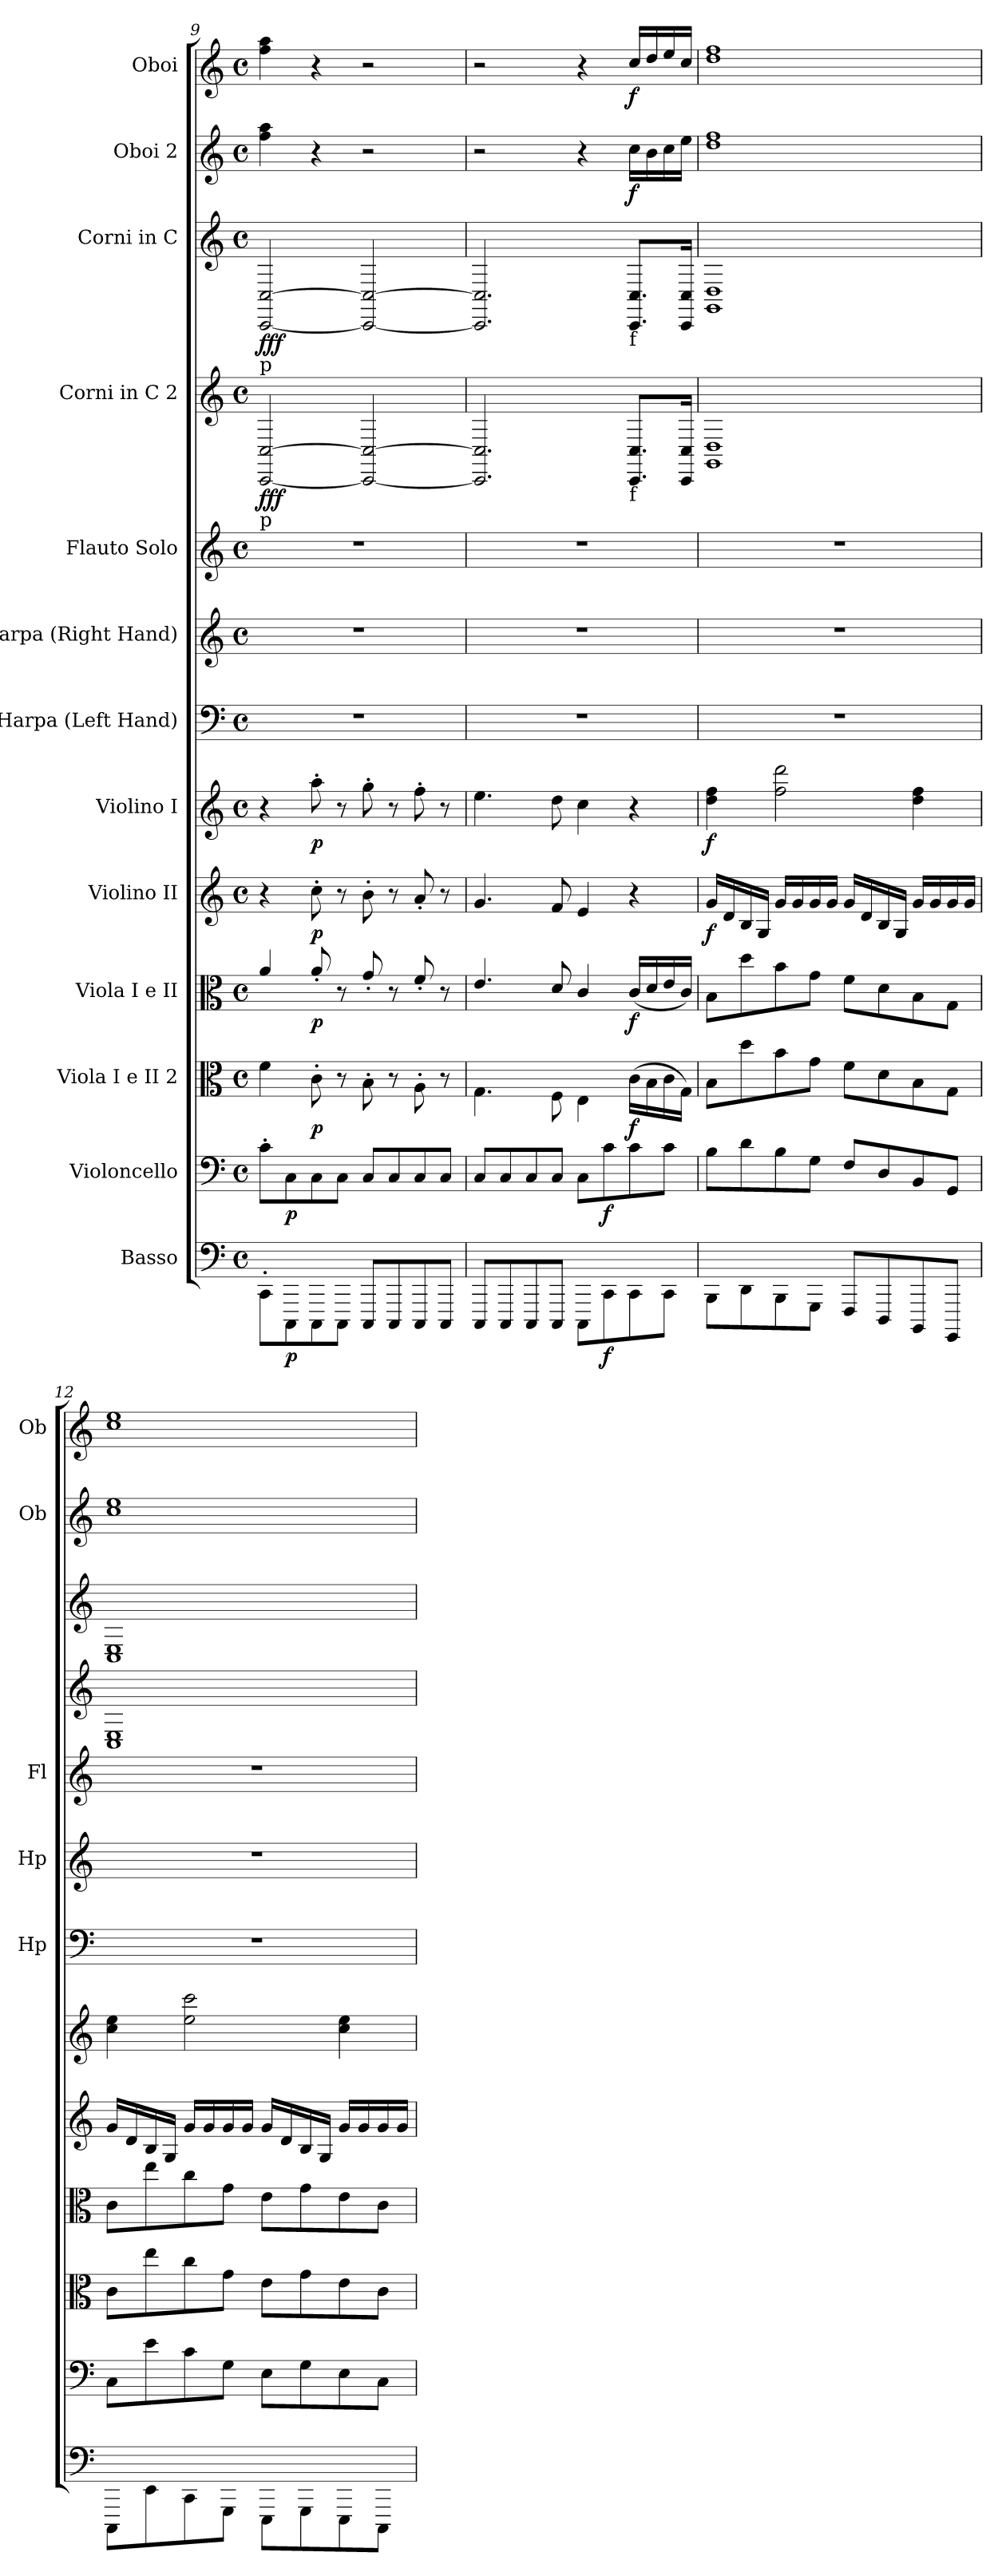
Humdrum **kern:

**kern	**dynam	**kern	**dynam	**kern	**dynam	**kern	**dynam	**kern	**dynam	**kern	**dynam	**kern	**kern	**kern	**kern	**dynam	**kern	**dynam	**kern	**dynam	**kern	**dynam
*part13	*part13	*part12	*part12	*part11	*part11	*part10	*part10	*part9	*part9	*part8	*part8	*part7	*part6	*part5	*part4	*part4	*part3	*part3	*part2	*part2	*part1	*part1
*staff13	*staff13	*staff12	*staff12	*staff11	*staff11	*staff10	*staff10	*staff9	*staff9	*staff8	*staff8	*staff7	*staff6	*staff5	*staff4	*staff4	*staff3	*staff3	*staff2	*staff2	*staff1	*staff1
*I"Basso	*	*I"Violoncello	*	*I"Viola I e II 2	*	*I"Viola I e II	*	*I"Violino II	*	*I"Violino I	*	*I"Harpa (Left Hand)	*I"Harpa (Right Hand)	*I"Flauto Solo	*I"Corni in C 2	*	*I"Corni in C	*	*I"Oboi 2	*	*I"Oboi	*
*	*	*	*	*	*	*	*	*	*	*	*	*I'Hp	*I'Hp	*I'Fl	*	*	*	*	*I'Ob	*	*I'Ob	*
!!LO:PB:g=z
*clefF4	*	*clefF4	*	*clefC3	*	*clefC3	*	*clefG2	*	*clefG2	*	*clefF4	*clefG2	*clefG2	*clefG2	*	*clefG2	*	*clefG2	*	*clefG2	*
*ITrd0c12	*	*	*	*	*	*	*	*	*	*	*	*	*	*	*ITrd0c12	*	*ITrd0c12	*	*	*	*	*
*k[]	*	*k[]	*	*k[]	*	*k[]	*	*k[]	*	*k[]	*	*k[]	*k[]	*k[]	*k[]	*	*k[]	*	*k[]	*	*k[]	*
*C:	*	*C:	*	*C:	*	*C:	*	*C:	*	*C:	*	*C:	*C:	*C:	*C:	*	*C:	*	*C:	*	*C:	*
*M4/4	*	*M4/4	*	*M4/4	*	*M4/4	*	*M4/4	*	*M4/4	*	*M4/4	*M4/4	*M4/4	*M4/4	*	*M4/4	*	*M4/4	*	*M4/4	*
*met(c)	*	*met(c)	*	*met(c)	*	*met(c)	*	*met(c)	*	*met(c)	*	*met(c)	*met(c)	*met(c)	*met(c)	*	*met(c)	*	*met(c)	*	*met(c)	*
=9	=9	=9	=9	=9	=9	=9	=9	=9	=9	=9	=9	=9	=9	=9	=9	=9	=9	=9	=9	=9	=9	=9
!	!	!	!	!	!	!	!	!	!	!	!	!	!	!	!	!	!LO:TX:b:t=p	!	!	!	!	!
!	!	!	!	!	!	!	!	!	!	!	!	!	!	!	!LO:TX:b:t=p	!	!	!	!	!	!	!
!	!	!	!	!	!	!	!	!	!	!	!	!	!	!	!	!LO:DY:b	!	!LO:DY:b	!	!	!	!
8CC'\L	.	8c'\L	.	4f\	.	4a/	.	4r	.	4r	.	1r	1r	1r	[2CC/ [2C/	fff	[2CC/ [2C/	fff	4ff\ 4aa\	.	4ff\ 4aa\	.
!	!LO:DY:b	!	!LO:DY:b	!	!	!	!	!	!	!	!	!	!	!	!	!	!	!	!	!	!	!
8CCC\	p	8C\	p	.	.	.	.	.	.	.	.	.	.	.	.	.	.	.	.	.	.	.
!	!	!	!	!	!LO:DY:b	!	!LO:DY:b	!	!LO:DY:b	!	!LO:DY:b	!	!	!	!	!	!	!	!	!	!	!
8CCC\	.	8C\	.	8c'\	p	8a'/	p	8cc'\	p	8aa'\	p	.	.	.	.	.	.	.	4r	.	4r	.
8CCC\J	.	8C\J	.	8r	.	8r	.	8r	.	8r	.	.	.	.	.	.	.	.	.	.	.	.
8CCC/L	.	8C/L	.	8B'\	.	8g'/	.	8b'\	.	8gg'\	.	.	.	.	2CC/_ 2C/_	.	2CC/_ 2C/_	.	2r	.	2r	.
8CCC/	.	8C/	.	8r	.	8r	.	8r	.	8r	.	.	.	.	.	.	.	.	.	.	.	.
8CCC/	.	8C/	.	8A'\	.	8f'/	.	8a'/	.	8ff'\	.	.	.	.	.	.	.	.	.	.	.	.
8CCC/J	.	8C/J	.	8r	.	8r	.	8r	.	8r	.	.	.	.	.	.	.	.	.	.	.	.
=10	=10	=10	=10	=10	=10	=10	=10	=10	=10	=10	=10	=10	=10	=10	=10	=10	=10	=10	=10	=10	=10	=10
8CCC/L	.	8C/L	.	4.G\	.	4.e/	.	4.g/	.	4.ee\	.	1r	1r	1r	2.CC/] 2.C/]	.	2.CC/] 2.C/]	.	2r	.	2r	.
8CCC/	.	8C/	.	.	.	.	.	.	.	.	.	.	.	.	.	.	.	.	.	.	.	.
8CCC/	.	8C/	.	.	.	.	.	.	.	.	.	.	.	.	.	.	.	.	.	.	.	.
8CCC/J	.	8C/J	.	8F\	.	8d/	.	8f/	.	8dd\	.	.	.	.	.	.	.	.	.	.	.	.
8CCC\L	.	8C\L	.	4E\	.	4c/	.	4e/	.	4cc\	.	.	.	.	.	.	.	.	4r	.	4r	.
!	!LO:DY:b	!	!LO:DY:b	!	!	!	!	!	!	!	!	!	!	!	!	!	!	!	!	!	!	!
8CC\	f	8c\	f	.	.	.	.	.	.	.	.	.	.	.	.	.	.	.	.	.	.	.
!	!	!	!	!	!	!	!	!	!	!	!	!	!	!	!	!	!LO:TX:b:t=f	!	!	!	!	!
!	!	!	!	!	!	!	!	!	!	!	!	!	!	!	!LO:TX:b:t=f	!	!	!	!	!	!	!
!	!	!	!	!	!LO:DY:b	!	!LO:DY:b	!	!	!	!	!	!	!	!	!	!	!	!	!LO:DY:b	!	!LO:DY:b
8CC\	.	8c\	.	(16c\LL	f	(16c/LL	f	4r	.	4r	.	.	.	.	8.CC/ 8.C/L	.	8.CC/ 8.C/L	.	16cc\LL	f	16cc/LL	f
.	.	.	.	16B\	.	16d/	.	.	.	.	.	.	.	.	.	.	.	.	16b\	.	16dd/	.
8CC\J	.	8c\J	.	16c\	.	16e/	.	.	.	.	.	.	.	.	.	.	.	.	16cc\	.	16ee/	.
.	.	.	.	16G\JJ)	.	16c/JJ)	.	.	.	.	.	.	.	.	16CC/ 16C/Jk	.	16CC/ 16C/Jk	.	16ee\JJ	.	16cc/JJ	.
=11	=11	=11	=11	=11	=11	=11	=11	=11	=11	=11	=11	=11	=11	=11	=11	=11	=11	=11	=11	=11	=11	=11
!	!	!	!	!	!	!	!	!	!LO:DY:b	!	!LO:DY:b	!	!	!	!	!	!	!	!	!	!	!
8BBB\L	.	8B\L	.	8B\L	.	8B\L	.	16g/LL	f	4dd\ 4ff\	f	1r	1r	1r	1GG 1D	.	1GG 1D	.	1dd 1ff	.	1dd 1ff	.
.	.	.	.	.	.	.	.	16d/	.	.	.	.	.	.	.	.	.	.	.	.	.	.
8DD\	.	8d\	.	8dd\	.	8dd\	.	16B/	.	.	.	.	.	.	.	.	.	.	.	.	.	.
.	.	.	.	.	.	.	.	16G/JJ	.	.	.	.	.	.	.	.	.	.	.	.	.	.
8BBB\	.	8B\	.	8b\	.	8b\	.	16g/LL	.	2ff\ 2ddd\	.	.	.	.	.	.	.	.	.	.	.	.
.	.	.	.	.	.	.	.	16g/	.	.	.	.	.	.	.	.	.	.	.	.	.	.
8GGG\J	.	8G\J	.	8g\J	.	8g\J	.	16g/	.	.	.	.	.	.	.	.	.	.	.	.	.	.
.	.	.	.	.	.	.	.	16g/JJ	.	.	.	.	.	.	.	.	.	.	.	.	.	.
8FFF/L	.	8F/L	.	8f\L	.	8f\L	.	16g/LL	.	.	.	.	.	.	.	.	.	.	.	.	.	.
.	.	.	.	.	.	.	.	16d/	.	.	.	.	.	.	.	.	.	.	.	.	.	.
8DDD/	.	8D/	.	8d\	.	8d\	.	16B/	.	.	.	.	.	.	.	.	.	.	.	.	.	.
.	.	.	.	.	.	.	.	16G/JJ	.	.	.	.	.	.	.	.	.	.	.	.	.	.
8BBBB/	.	8BB/	.	8B\	.	8B\	.	16g/LL	.	4dd\ 4ff\	.	.	.	.	.	.	.	.	.	.	.	.
.	.	.	.	.	.	.	.	16g/	.	.	.	.	.	.	.	.	.	.	.	.	.	.
8GGGG/J	.	8GG/J	.	8G\J	.	8G\J	.	16g/	.	.	.	.	.	.	.	.	.	.	.	.	.	.
.	.	.	.	.	.	.	.	16g/JJ	.	.	.	.	.	.	.	.	.	.	.	.	.	.
!!LO:PB:g=z
=12	=12	=12	=12	=12	=12	=12	=12	=12	=12	=12	=12	=12	=12	=12	=12	=12	=12	=12	=12	=12	=12	=12
8CCC\L	.	8C\L	.	8c\L	.	8c\L	.	16g/LL	.	4cc\ 4ee\	.	1r	1r	1r	1C 1E	.	1C 1E	.	1cc 1ee	.	1cc 1ee	.
.	.	.	.	.	.	.	.	16d/	.	.	.	.	.	.	.	.	.	.	.	.	.	.
8EE\	.	8e\	.	8ee\	.	8ee\	.	16B/	.	.	.	.	.	.	.	.	.	.	.	.	.	.
.	.	.	.	.	.	.	.	16G/JJ	.	.	.	.	.	.	.	.	.	.	.	.	.	.
8CC\	.	8c\	.	8cc\	.	8cc\	.	16g/LL	.	2ee\ 2ccc\	.	.	.	.	.	.	.	.	.	.	.	.
.	.	.	.	.	.	.	.	16g/	.	.	.	.	.	.	.	.	.	.	.	.	.	.
8GGG\J	.	8G\J	.	8g\J	.	8g\J	.	16g/	.	.	.	.	.	.	.	.	.	.	.	.	.	.
.	.	.	.	.	.	.	.	16g/JJ	.	.	.	.	.	.	.	.	.	.	.	.	.	.
8EEE\L	.	8E\L	.	8e\L	.	8e\L	.	16g/LL	.	.	.	.	.	.	.	.	.	.	.	.	.	.
.	.	.	.	.	.	.	.	16d/	.	.	.	.	.	.	.	.	.	.	.	.	.	.
8GGG\	.	8G\	.	8g\	.	8g\	.	16B/	.	.	.	.	.	.	.	.	.	.	.	.	.	.
.	.	.	.	.	.	.	.	16G/JJ	.	.	.	.	.	.	.	.	.	.	.	.	.	.
8EEE\	.	8E\	.	8e\	.	8e\	.	16g/LL	.	4cc\ 4ee\	.	.	.	.	.	.	.	.	.	.	.	.
.	.	.	.	.	.	.	.	16g/	.	.	.	.	.	.	.	.	.	.	.	.	.	.
8CCC\J	.	8C\J	.	8c\J	.	8c\J	.	16g/	.	.	.	.	.	.	.	.	.	.	.	.	.	.
.	.	.	.	.	.	.	.	16g/JJ	.	.	.	.	.	.	.	.	.	.	.	.	.	.
=	=	=	=	=	=	=	=	=	=	=	=	=	=	=	=	=	=	=	=	=	=	=
*-	*-	*-	*-	*-	*-	*-	*-	*-	*-	*-	*-	*-	*-	*-	*-	*-	*-	*-	*-	*-	*-	*-
